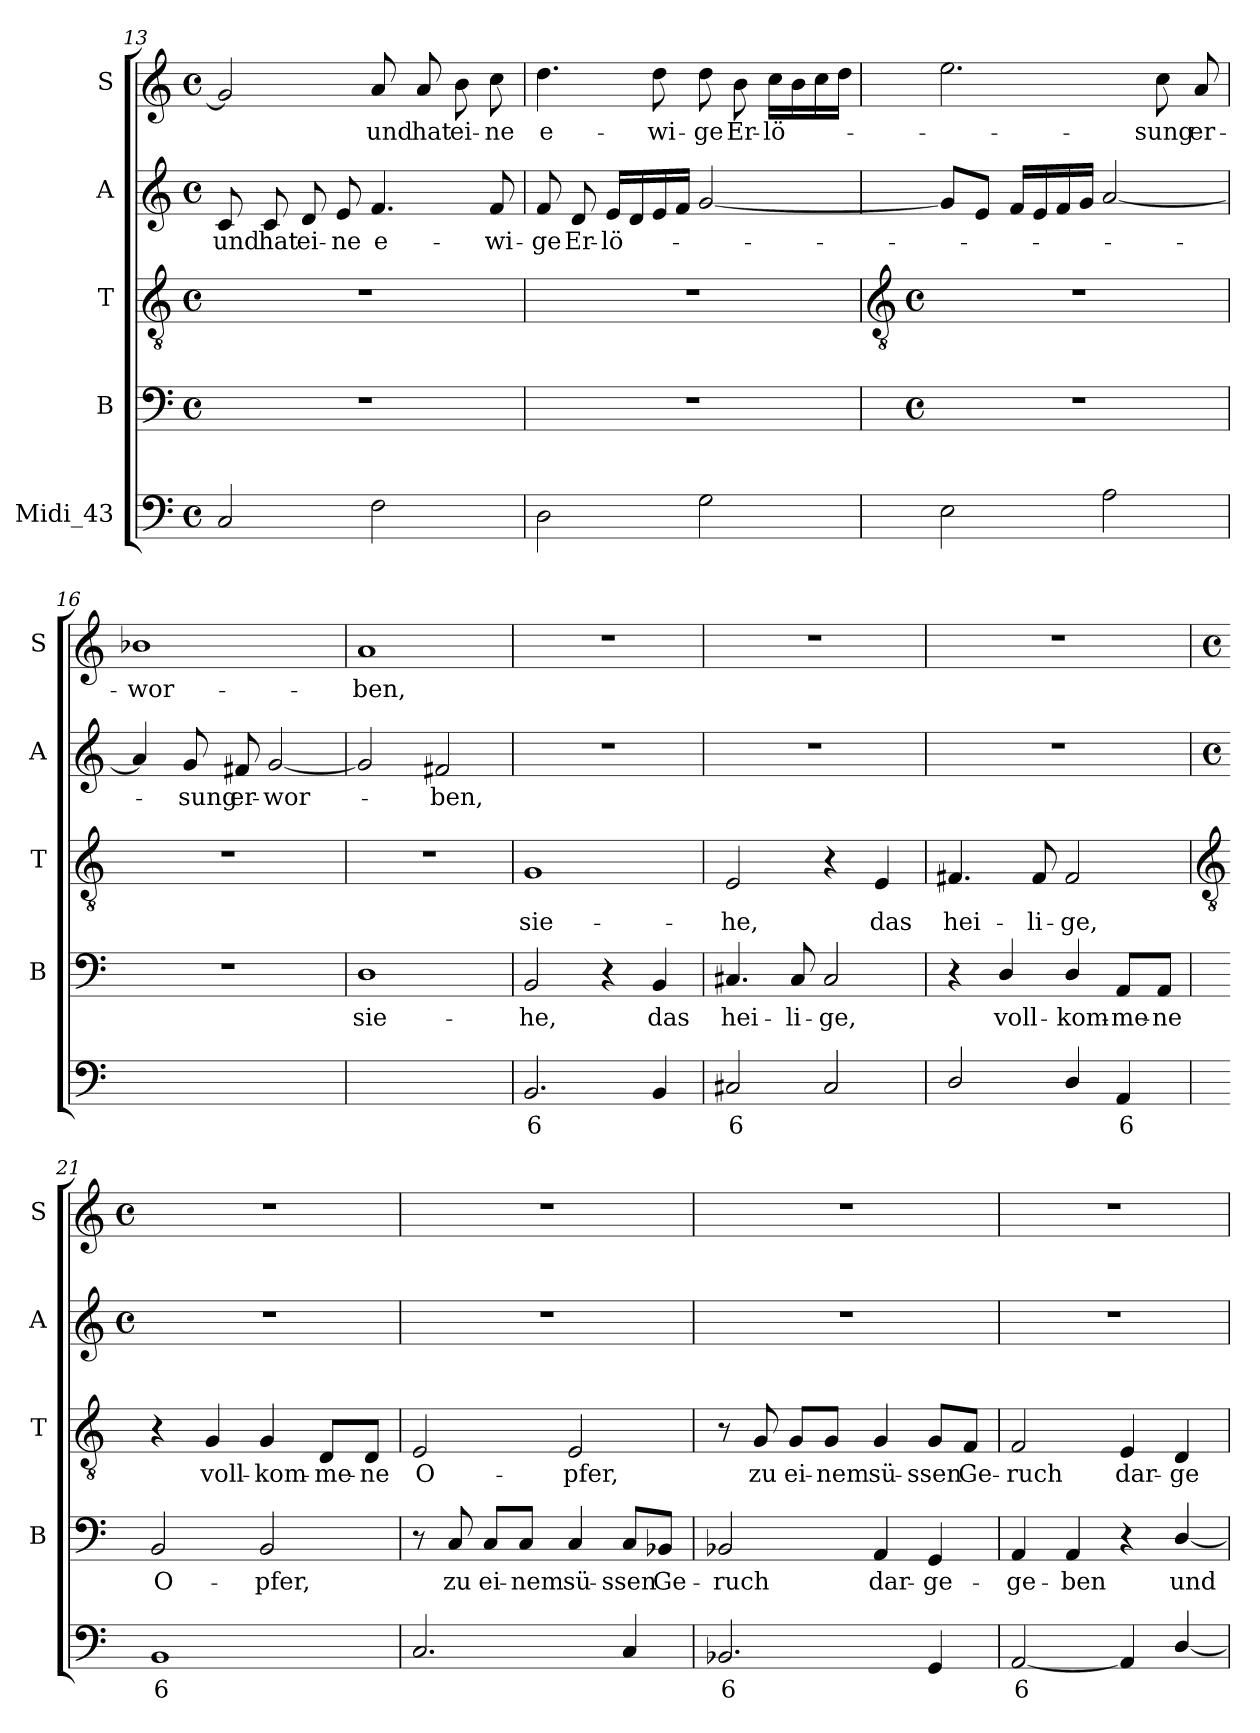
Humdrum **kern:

**kern	**text	**text	**kern	**text	**kern	**text	**kern	**text	**kern	**text
*part5	*part5	*part5	*part4	*part4	*part3	*part3	*part2	*part2	*part1	*part1
*staff5	*staff5	*staff5	*staff4	*staff4	*staff3	*staff3	*staff2	*staff2	*staff1	*staff1
*I"Midi_43	*	*	*I"B	*	*I"T	*	*I"A	*	*I"S	*
*	*	*	*I'B	*	*I'T	*	*I'A	*	*I'S	*
*clefF4	*	*	*clefF4	*	*clefGv2	*	*clefG2	*	*clefG2	*
*k[]	*	*	*k[]	*	*k[]	*	*k[]	*	*k[]	*
*C:	*	*	*C:	*	*C:	*	*C:	*	*C:	*
*M4/4	*	*	*M4/4	*	*M4/4	*	*M4/4	*	*M4/4	*
*met(c)	*	*	*met(c)	*	*met(c)	*	*met(c)	*	*met(c)	*
=13	=13	=13	=13	=13	=13	=13	=13	=13	=13	=13
!	!	!	!	!	!	!	!	!LO:LY:b	!	!
2C	.	.	1r	.	1r	.	8c	und	2g]	.
!	!	!	!	!	!	!	!	!LO:LY:b	!	!
.	.	.	.	.	.	.	8c	hat	.	.
!	!	!	!	!	!	!	!	!LO:LY:b	!	!
.	.	.	.	.	.	.	8d	ei-	.	.
!	!	!	!	!	!	!	!	!LO:LY:b	!	!
.	.	.	.	.	.	.	8e	-ne	.	.
!	!	!	!	!	!	!	!	!LO:LY:b	!	!LO:LY:b
2F	.	.	.	.	.	.	4.f	e-	8a	und
!	!	!	!	!	!	!	!	!	!	!LO:LY:b
.	.	.	.	.	.	.	.	.	8a	hat
!	!	!	!	!	!	!	!	!	!	!LO:LY:b
.	.	.	.	.	.	.	.	.	8b	ei-
!	!	!	!	!	!	!	!	!LO:LY:b	!	!LO:LY:b
.	.	.	.	.	.	.	8f	-wi-	8cc	-ne
=14	=14	=14	=14	=14	=14	=14	=14	=14	=14	=14
!	!	!	!	!	!	!	!	!LO:LY:b	!	!LO:LY:b
2D	.	.	1r	.	1r	.	8f	-ge	4.dd	e-
!	!	!	!	!	!	!	!	!LO:LY:b	!	!
.	.	.	.	.	.	.	8d	Er-	.	.
!	!	!	!	!	!	!	!	!LO:LY:b	!	!
.	.	.	.	.	.	.	16eLL	-lö-	.	.
.	.	.	.	.	.	.	16d	.	.	.
!	!	!	!	!	!	!	!	!	!	!LO:LY:b
.	.	.	.	.	.	.	16e	.	8dd	-wi-
.	.	.	.	.	.	.	16fJJ	.	.	.
!	!	!	!	!	!	!	!	!	!	!LO:LY:b
2G	.	.	.	.	.	.	[2g	.	8dd	-ge
!	!	!	!	!	!	!	!	!	!	!LO:LY:b
.	.	.	.	.	.	.	.	.	8b	Er-
!	!	!	!	!	!	!	!	!	!	!LO:LY:b
.	.	.	.	.	.	.	.	.	(<16ccLL	-lö-
.	.	.	.	.	.	.	.	.	16b	.
.	.	.	.	.	.	.	.	.	16cc	.
.	.	.	.	.	.	.	.	.	16ddJJ	.
!!LO:LB:g=z
=15	=15	=15	=15	=15	=15	=15	=15	=15	=15	=15
*	*	*	*	*	*clefGv2	*	*	*	*	*
*	*	*	*k[]	*	*k[]	*	*	*	*	*
*	*	*	*C:	*	*C:	*	*	*	*	*
*	*	*	*M4/4	*	*M4/4	*	*	*	*	*
*	*	*	*met(c)	*	*met(c)	*	*	*	*	*
2E	.	.	1r	.	1r	.	8gL]	.	2.ee	.
.	.	.	.	.	.	.	8eJ	.	.	.
.	.	.	.	.	.	.	16fLL	.	.	.
.	.	.	.	.	.	.	16e	.	.	.
.	.	.	.	.	.	.	16f	.	.	.
.	.	.	.	.	.	.	16gJJ	.	.	.
2A	.	.	.	.	.	.	[2a	.	.	.
!	!	!	!	!	!	!	!	!	!	!LO:LY:b
.	.	.	.	.	.	.	.	.	8cc	sung
!	!	!	!	!	!	!	!	!	!	!LO:LY:b
.	.	.	.	.	.	.	.	.	8a	er-
=16	=16	=16	=16	=16	=16	=16	=16	=16	=16	=16
!	!LO:LY:b	!LO:LY:b	!	!	!	!	!	!	!	!LO:LY:b
[2Dyy	6	5	1r	.	1r	.	4a])	.	1b-X	-wor-
!	!	!	!	!	!	!	!	!LO:LY:b	!	!
.	.	.	.	.	.	.	8g	sung	.	.
!	!	!	!	!	!	!	!	!LO:LY:b	!	!
.	.	.	.	.	.	.	8f#X	er-	.	.
!	!LO:LY:b	!LO:LY:b	!	!	!	!	!	!LO:LY:b	!	!
2Dyy]	6	4	.	.	.	.	[2g	-wor-	.	.
=17	=17	=17	=17	=17	=17	=17	=17	=17	=17	=17
!	!LO:LY:b	!	!	!LO:LY:b	!	!	!	!	!	!LO:LY:b
[2Dyy	4	.	1D	sie-	1r	.	2g]	.	1a	-ben,
!	!	!	!	!	!	!	!	!LO:LY:b	!	!
2Dyy]	.	.	.	.	.	.	2f#X	ben,	.	.
=18	=18	=18	=18	=18	=18	=18	=18	=18	=18	=18
!	!LO:LY:b	!	!	!LO:LY:b	!	!LO:LY:b	!	!	!	!
2.BB	6	.	2BB	-he,	1G	sie-	1r	.	1r	.
.	.	.	4r	.	.	.	.	.	.	.
!	!	!	!	!LO:LY:b	!	!	!	!	!	!
4BB	.	.	4BB	das	.	.	.	.	.	.
=19	=19	=19	=19	=19	=19	=19	=19	=19	=19	=19
!	!LO:LY:b	!	!	!LO:LY:b	!	!LO:LY:b	!	!	!	!
2C#X	6	.	4.C#X	hei-	2E	-he,	1r	.	1r	.
!	!	!	!	!LO:LY:b	!	!	!	!	!	!
.	.	.	8C#	-li-	.	.	.	.	.	.
!	!	!	!	!LO:LY:b	!	!	!	!	!	!
2C#	.	.	2C#	-ge,	4r	.	.	.	.	.
!	!	!	!	!	!	!LO:LY:b	!	!	!	!
.	.	.	.	.	4E	das	.	.	.	.
=20	=20	=20	=20	=20	=20	=20	=20	=20	=20	=20
!	!	!	!	!	!	!LO:LY:b	!	!	!	!
2D/	.	.	4r	.	4.F#X	hei-	1r	.	1r	.
!	!	!	!	!LO:LY:b	!	!	!	!	!	!
.	.	.	4D/	voll-	.	.	.	.	.	.
!	!	!	!	!	!	!LO:LY:b	!	!	!	!
.	.	.	.	.	8F#	-li-	.	.	.	.
!	!	!	!	!LO:LY:b	!	!LO:LY:b	!	!	!	!
4D/	.	.	4D/	-kom-	2F#	-ge,	.	.	.	.
!	!LO:LY:b	!	!	!LO:LY:b	!	!	!	!	!	!
4AA	6	.	8AA/L	-me-	.	.	.	.	.	.
!	!	!	!	!LO:LY:b	!	!	!	!	!	!
.	.	.	8AA/J	-ne	.	.	.	.	.	.
!!LO:LB:g=z
=21	=21	=21	=21	=21	=21	=21	=21	=21	=21	=21
*	*	*	*	*	*clefGv2	*	*	*	*	*
*	*	*	*	*	*	*	*M4/4	*	*M4/4	*
*	*	*	*	*	*	*	*met(c)	*	*met(c)	*
!	!LO:LY:b	!	!	!LO:LY:b	!	!	!	!	!	!
1BB	6	.	2BB	O-	4r	.	1r	.	1r	.
!	!	!	!	!	!	!LO:LY:b	!	!	!	!
.	.	.	.	.	4G	voll-	.	.	.	.
!	!	!	!	!LO:LY:b	!	!LO:LY:b	!	!	!	!
.	.	.	2BB	-pfer,	4G	-kom-	.	.	.	.
!	!	!	!	!	!	!LO:LY:b	!	!	!	!
.	.	.	.	.	8D/L	-me-	.	.	.	.
!	!	!	!	!	!	!LO:LY:b	!	!	!	!
.	.	.	.	.	8D/J	-ne	.	.	.	.
=22	=22	=22	=22	=22	=22	=22	=22	=22	=22	=22
!	!	!	!	!	!	!LO:LY:b	!	!	!	!
2.C	.	.	8r	.	2E	O-	1r	.	1r	.
!	!	!	!	!LO:LY:b	!	!	!	!	!	!
.	.	.	8C	zu	.	.	.	.	.	.
!	!	!	!	!LO:LY:b	!	!	!	!	!	!
.	.	.	8C/L	ei-	.	.	.	.	.	.
!	!	!	!	!LO:LY:b	!	!	!	!	!	!
.	.	.	8C/J	-nem	.	.	.	.	.	.
!	!	!	!	!LO:LY:b	!	!LO:LY:b	!	!	!	!
.	.	.	4C	sü-	2E	-pfer,	.	.	.	.
!	!	!	!	!LO:LY:b	!	!	!	!	!	!
4C	.	.	8C/L	-ssen	.	.	.	.	.	.
!	!	!	!	!LO:LY:b	!	!	!	!	!	!
.	.	.	8BB-X/J	Ge-	.	.	.	.	.	.
=23	=23	=23	=23	=23	=23	=23	=23	=23	=23	=23
!	!LO:LY:b	!	!	!LO:LY:b	!	!	!	!	!	!
2.BB-X	6	.	2BB-X	-ruch	8r	.	1r	.	1r	.
!	!	!	!	!	!	!LO:LY:b	!	!	!	!
.	.	.	.	.	8G	zu	.	.	.	.
!	!	!	!	!	!	!LO:LY:b	!	!	!	!
.	.	.	.	.	8G/L	ei-	.	.	.	.
!	!	!	!	!	!	!LO:LY:b	!	!	!	!
.	.	.	.	.	8G/J	-nem	.	.	.	.
!	!	!	!	!LO:LY:b	!	!LO:LY:b	!	!	!	!
.	.	.	4AA	dar-	4G	sü-	.	.	.	.
!	!	!	!	!LO:LY:b	!	!LO:LY:b	!	!	!	!
4GG	.	.	4GG	-ge-	8G/L	-ssen	.	.	.	.
!	!	!	!	!	!	!LO:LY:b	!	!	!	!
.	.	.	.	.	8F/J	Ge-	.	.	.	.
=24	=24	=24	=24	=24	=24	=24	=24	=24	=24	=24
!	!LO:LY:b	!	!	!LO:LY:b	!	!LO:LY:b	!	!	!	!
[2AA	6	.	4AA	-ge-	2F	-ruch	1r	.	1r	.
!	!	!	!	!LO:LY:b	!	!	!	!	!	!
.	.	.	4AA	-ben	.	.	.	.	.	.
!	!	!	!	!	!	!LO:LY:b	!	!	!	!
4AA]	.	.	4r	.	4E	dar-	.	.	.	.
!	!	!	!	!LO:LY:b	!	!LO:LY:b	!	!	!	!
[4D/	.	.	[4D/	und	4D	-ge-	.	.	.	.
=	=	=	=	=	=	=	=	=	=	=
*-	*-	*-	*-	*-	*-	*-	*-	*-	*-	*-
